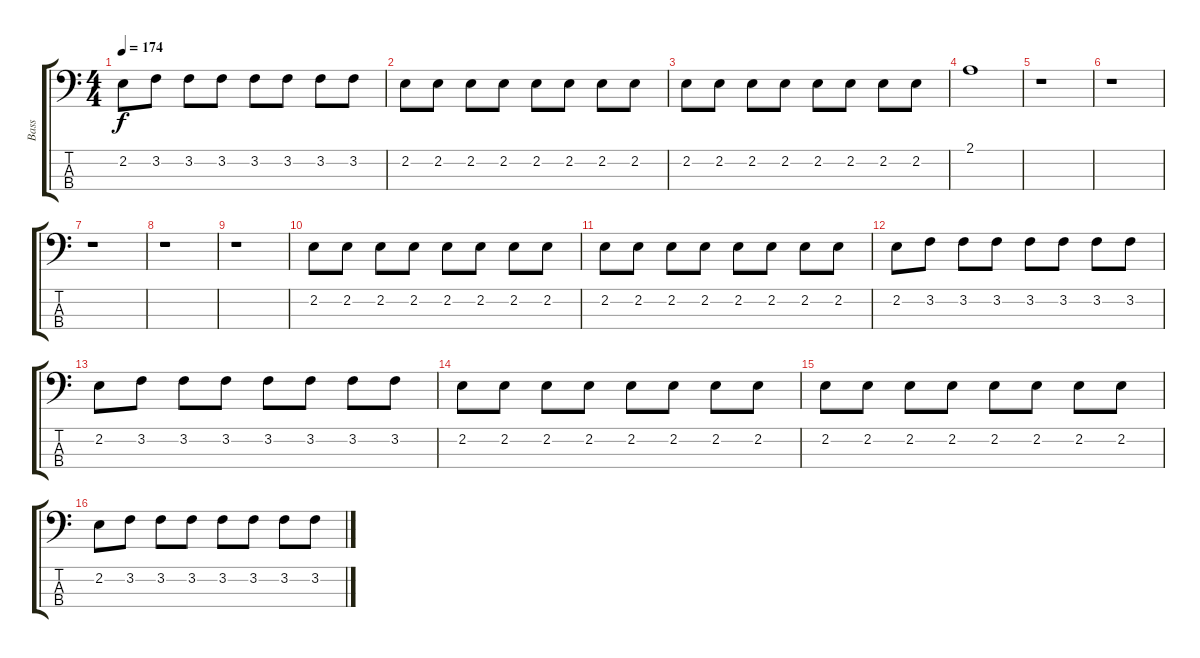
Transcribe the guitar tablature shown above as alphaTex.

\track ("Bass" "Bass") {instrument electricbasspick}
\staff {score tabs}
\tuning (G2 D2 A1 E1) {hide}
\ts (4 4)
\tempo 174
\clef f4
\ks c
2.2.8{dy f} 3.2.8 3.2.8 3.2.8 3.2.8 3.2.8 3.2.8 3.2.8 |
2.2.8 2.2.8 2.2.8 2.2.8 2.2.8 2.2.8 2.2.8 2.2.8 |
2.2.8 2.2.8 2.2.8 2.2.8 2.2.8 2.2.8 2.2.8 2.2.8 |
2.1.1 |
r.1 |
r.1 |
r.1 |
r.1 |
r.1 |
2.2.8 2.2.8 2.2.8 2.2.8 2.2.8 2.2.8 2.2.8 2.2.8 |
2.2.8 2.2.8 2.2.8 2.2.8 2.2.8 2.2.8 2.2.8 2.2.8 |
2.2.8 3.2.8 3.2.8 3.2.8 3.2.8 3.2.8 3.2.8 3.2.8 |
2.2.8 3.2.8 3.2.8 3.2.8 3.2.8 3.2.8 3.2.8 3.2.8 |
2.2.8 2.2.8 2.2.8 2.2.8 2.2.8 2.2.8 2.2.8 2.2.8 |
2.2.8 2.2.8 2.2.8 2.2.8 2.2.8 2.2.8 2.2.8 2.2.8 |
2.2.8 3.2.8 3.2.8 3.2.8 3.2.8 3.2.8 3.2.8 3.2.8
